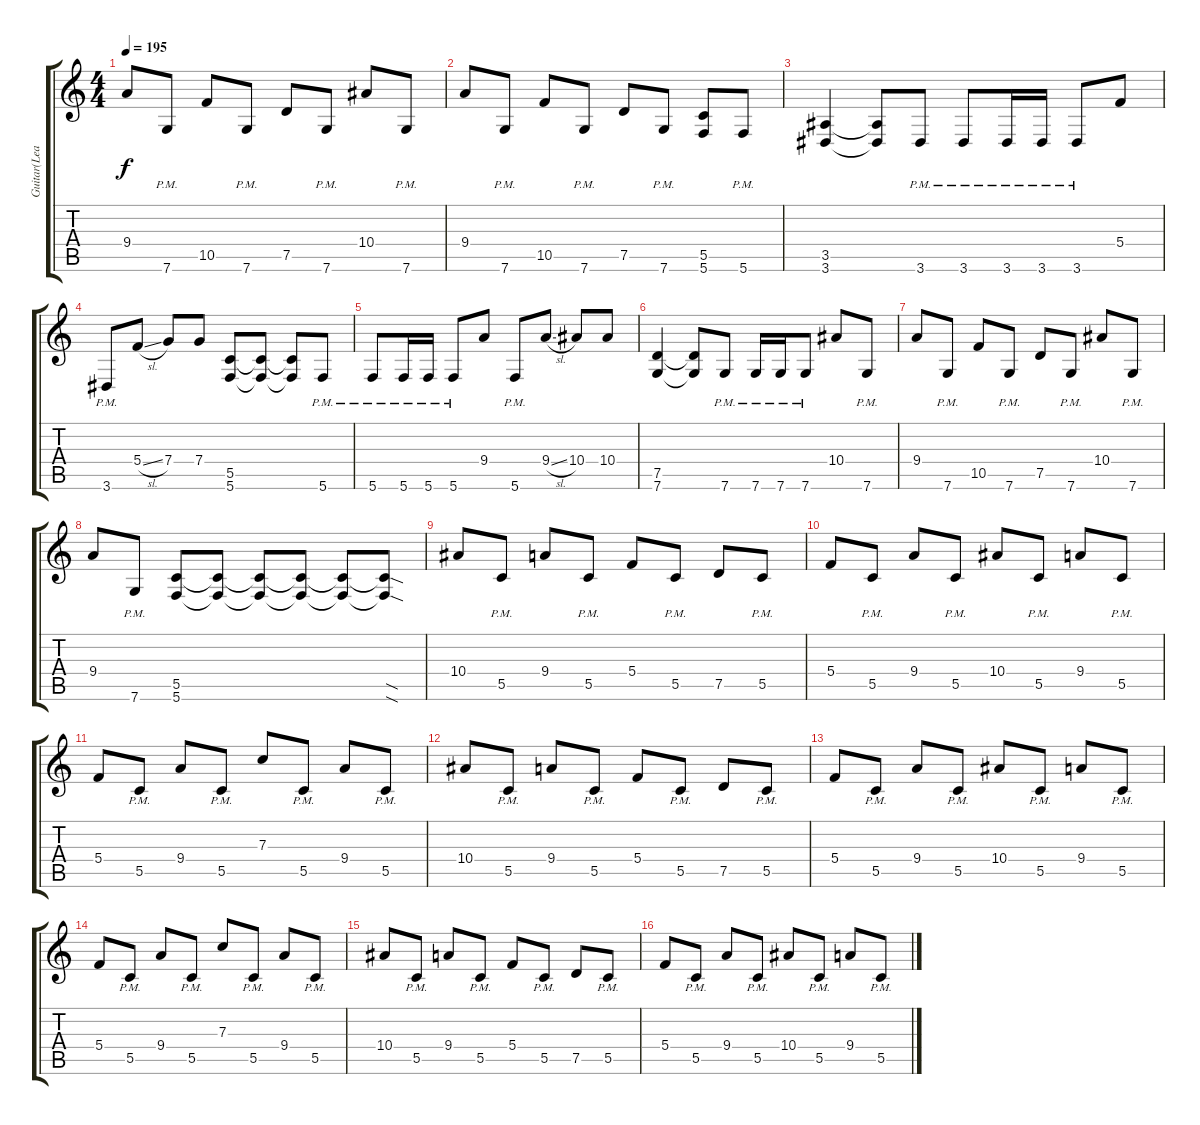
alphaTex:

\track ("Guitar(Lead)" "Guitar(Lea") {instrument distortionguitar}
\staff {score tabs}
\tuning (D4 A3 F3 C3 G2 C2) {hide}
\ts (4 4)
\tempo 195
\clef g2
\ks c
9.4.8{dy f} 7.6{pm}.8 10.5.8 7.6{pm}.8 7.5.8 7.6{pm}.8 10.4.8 7.6{pm}.8 |
9.4.8 7.6{pm}.8 10.5.8 7.6{pm}.8 7.5.8 7.6{pm}.8 (5.5 5.6).8 5.6{pm}.8 |
(3.5 3.6).4 (3.5{t} 3.6{t}).8 3.6{pm}.8 3.6{pm}.8 3.6{pm}.16 3.6{pm}.16 3.6{pm}.8 5.4.8 |
3.6{pm}.8 5.4{sl}.8 7.4.8 7.4.8 (5.5 5.6).8 (5.5{t} 5.6{t}).8 (5.5{t} 5.6{t}).8 5.6{pm}.8 |
5.6{pm}.8 5.6{pm}.16 5.6{pm}.16 5.6{pm}.8 9.4.8 5.6{pm}.8 9.4{sl}.8 10.4.8 10.4.8 |
(7.5 7.6).4 (7.5{t} 7.6{t}).8 7.6{pm}.8 7.6{pm}.16 7.6{pm}.16 7.6{pm}.8 10.4.8 7.6{pm}.8 |
9.4.8 7.6{pm}.8 10.5.8 7.6{pm}.8 7.5.8 7.6{pm}.8 10.4.8 7.6{pm}.8 |
9.4.8 7.6{pm}.8 (5.5 5.6).8 (5.5{t} 5.6{t}).8 (5.5{t} 5.6{t}).8 (5.5{t} 5.6{t}).8 (5.5{t} 5.6{t}).8 (5.5{sod t} 5.6{sod t}).8 |
10.4.8 5.5{pm}.8 9.4.8 5.5{pm}.8 5.4.8 5.5{pm}.8 7.5.8 5.5{pm}.8 |
5.4.8 5.5{pm}.8 9.4.8 5.5{pm}.8 10.4.8 5.5{pm}.8 9.4.8 5.5{pm}.8 |
5.4.8 5.5{pm}.8 9.4.8 5.5{pm}.8 7.3.8 5.5{pm}.8 9.4.8 5.5{pm}.8 |
10.4.8 5.5{pm}.8 9.4.8 5.5{pm}.8 5.4.8 5.5{pm}.8 7.5.8 5.5{pm}.8 |
5.4.8 5.5{pm}.8 9.4.8 5.5{pm}.8 10.4.8 5.5{pm}.8 9.4.8 5.5{pm}.8 |
5.4.8 5.5{pm}.8 9.4.8 5.5{pm}.8 7.3.8 5.5{pm}.8 9.4.8 5.5{pm}.8 |
10.4.8 5.5{pm}.8 9.4.8 5.5{pm}.8 5.4.8 5.5{pm}.8 7.5.8 5.5{pm}.8 |
5.4.8 5.5{pm}.8 9.4.8 5.5{pm}.8 10.4.8 5.5{pm}.8 9.4.8 5.5{pm}.8
